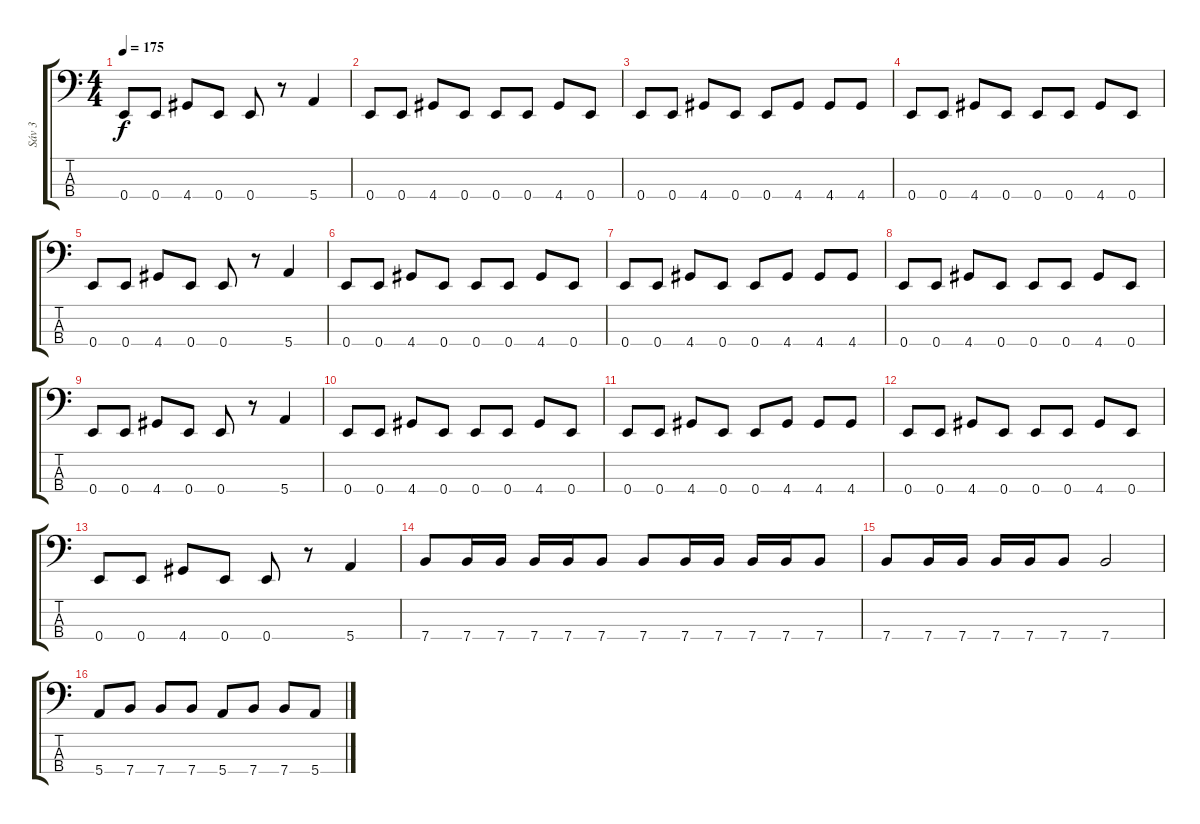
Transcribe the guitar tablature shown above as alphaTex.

\track ("Sáv 3" "Sáv 3") {instrument electricbassfinger}
\staff {score tabs}
\tuning (G2 D2 A1 E1) {hide}
\ts (4 4)
\tempo 175
\clef f4
\ks c
0.4.8{dy f} 0.4.8 4.4.8 0.4.8 0.4.8 r.8 5.4.4 |
0.4.8 0.4.8 4.4.8 0.4.8 0.4.8 0.4.8 4.4.8 0.4.8 |
0.4.8 0.4.8 4.4.8 0.4.8 0.4.8 4.4.8 4.4.8 4.4.8 |
0.4.8 0.4.8 4.4.8 0.4.8 0.4.8 0.4.8 4.4.8 0.4.8 |
0.4.8 0.4.8 4.4.8 0.4.8 0.4.8 r.8 5.4.4 |
0.4.8 0.4.8 4.4.8 0.4.8 0.4.8 0.4.8 4.4.8 0.4.8 |
0.4.8 0.4.8 4.4.8 0.4.8 0.4.8 4.4.8 4.4.8 4.4.8 |
0.4.8 0.4.8 4.4.8 0.4.8 0.4.8 0.4.8 4.4.8 0.4.8 |
0.4.8 0.4.8 4.4.8 0.4.8 0.4.8 r.8 5.4.4 |
0.4.8 0.4.8 4.4.8 0.4.8 0.4.8 0.4.8 4.4.8 0.4.8 |
0.4.8 0.4.8 4.4.8 0.4.8 0.4.8 4.4.8 4.4.8 4.4.8 |
0.4.8 0.4.8 4.4.8 0.4.8 0.4.8 0.4.8 4.4.8 0.4.8 |
0.4.8 0.4.8 4.4.8 0.4.8 0.4.8 r.8 5.4.4 |
7.4.8 7.4.16 7.4.16 7.4.16 7.4.16 7.4.8 7.4.8 7.4.16 7.4.16 7.4.16 7.4.16 7.4.8 |
7.4.8 7.4.16 7.4.16 7.4.16 7.4.16 7.4.8 7.4.2 |
5.4.8 7.4.8 7.4.8 7.4.8 5.4.8 7.4.8 7.4.8 5.4.8
